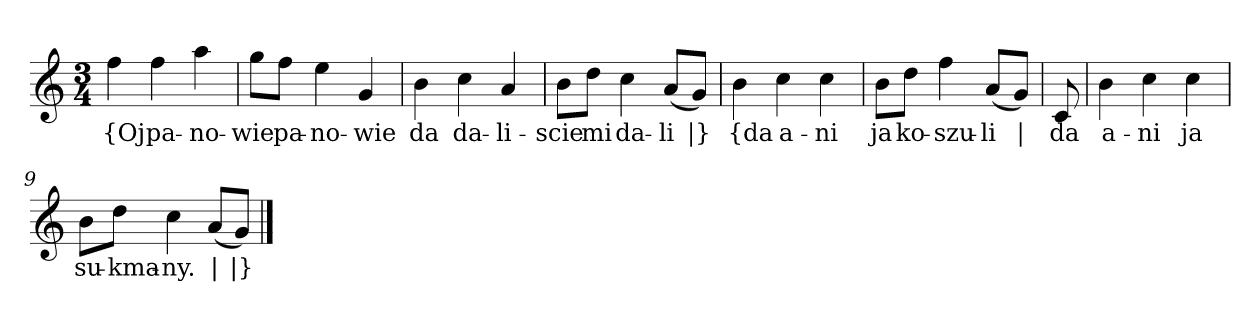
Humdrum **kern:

**kern	**text
*part1	*part1
*staff1	*staff1
*clefG2	*
*k[]	*
*C:	*
*M3/4	*
=	=
4ff	{Oj
4ff	pa-
4aa	-no-
=2	=2
8gg\L	-wie
8ff\J	pa-
4ee	-no-
4g	-wie
=3	=3
4b	da
4cc	da-
4a	-li-
=4	=4
8b\L	-scie
8dd\J	mi
4cc	da-
(8a/L	-li
8g/J)	|}
=5y	=5y
4b	{da
4cc	a-
4cc	-ni
=6	=6
8b\L	ja
8dd\J	ko-
4ff	-szu-
(8a/L	-li
8g/J)	|
=7y	=7y
8c	da
=8	=8
4b	a-
4cc	-ni
4cc	ja
=9	=9
8b\L	su-
8dd\J	-kma-
4cc	-ny.
(8a/L	|
8g/J)	|}
==	==
*-	*-
